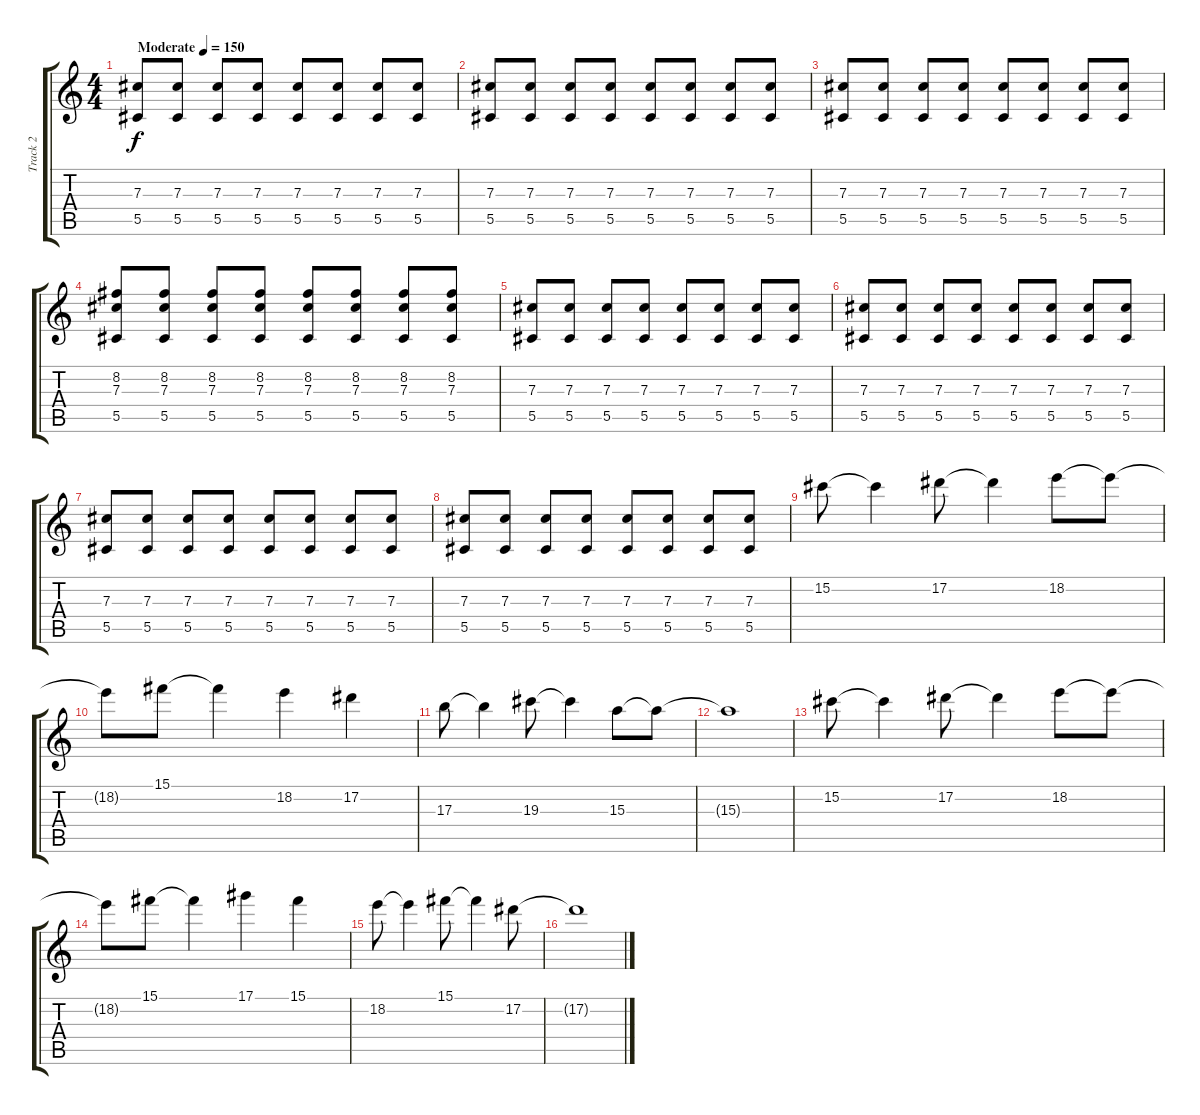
\track ("Track 2" "Track 2") {instrument distortionguitar}
\staff {score tabs}
\tuning (Eb4 Bb3 Gb3 Db3 Ab2 Db2) {hide}
\ts (4 4)
\tempo (150 "Moderate")
\clef g2
\ks c
(7.3 5.5).8{dy f instrument distortionguitar} (7.3 5.5).8 (7.3 5.5).8 (7.3 5.5).8 (7.3 5.5).8 (7.3 5.5).8 (7.3 5.5).8 (7.3 5.5).8 |
(7.3 5.5).8 (7.3 5.5).8 (7.3 5.5).8 (7.3 5.5).8 (7.3 5.5).8 (7.3 5.5).8 (7.3 5.5).8 (7.3 5.5).8 |
(7.3 5.5).8 (7.3 5.5).8 (7.3 5.5).8 (7.3 5.5).8 (7.3 5.5).8 (7.3 5.5).8 (7.3 5.5).8 (7.3 5.5).8 |
(8.2 7.3 5.5).8 (8.2 7.3 5.5).8 (8.2 7.3 5.5).8 (8.2 7.3 5.5).8 (8.2 7.3 5.5).8 (8.2 7.3 5.5).8 (8.2 7.3 5.5).8 (8.2 7.3 5.5).8 |
(7.3 5.5).8 (7.3 5.5).8 (7.3 5.5).8 (7.3 5.5).8 (7.3 5.5).8 (7.3 5.5).8 (7.3 5.5).8 (7.3 5.5).8 |
(7.3 5.5).8 (7.3 5.5).8 (7.3 5.5).8 (7.3 5.5).8 (7.3 5.5).8 (7.3 5.5).8 (7.3 5.5).8 (7.3 5.5).8 |
(7.3 5.5).8 (7.3 5.5).8 (7.3 5.5).8 (7.3 5.5).8 (7.3 5.5).8 (7.3 5.5).8 (7.3 5.5).8 (7.3 5.5).8 |
(7.3 5.5).8 (7.3 5.5).8 (7.3 5.5).8 (7.3 5.5).8 (7.3 5.5).8 (7.3 5.5).8 (7.3 5.5).8 (7.3 5.5).8 |
15.2.8 15.2{t}.4 17.2.8 17.2{t}.4 18.2.8 18.2{t}.8 |
18.2{t}.8 15.1.8 15.1{t}.4 18.2.4 17.2.4 |
17.3.8 17.3{t}.4 19.3.8 19.3{t}.4 15.3.8 15.3{t}.8 |
15.3{t}.1 |
15.2.8 15.2{t}.4 17.2.8 17.2{t}.4 18.2.8 18.2{t}.8 |
18.2{t}.8 15.1.8 15.1{t}.4 17.1.4 15.1.4 |
18.2.8 18.2{t}.4 15.1.8 15.1{t}.4 17.2.8 |
17.2{t}.1
